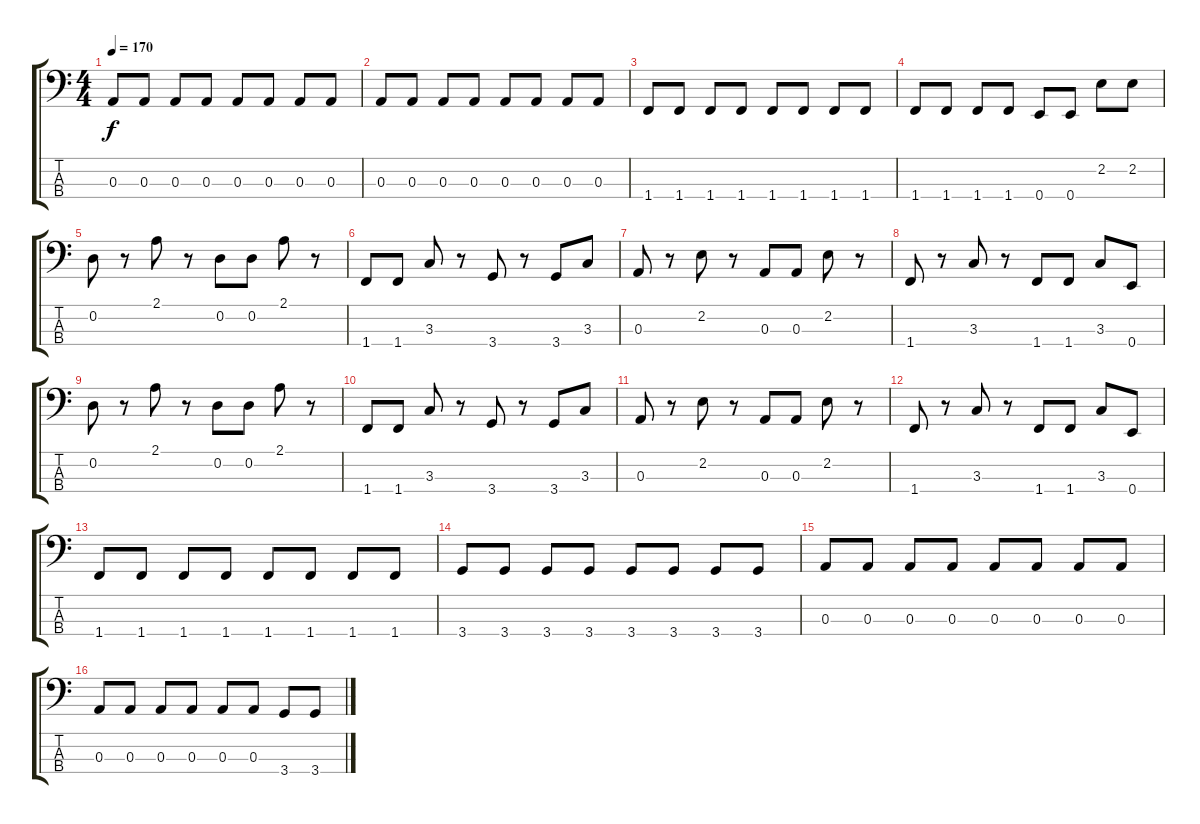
\track "" {instrument electricbassfinger}
\staff {score tabs}
\tuning (G2 D2 A1 E1) {hide}
\ts (4 4)
\tempo 170
\clef f4
\ks c
0.3.8{dy f} 0.3.8 0.3.8 0.3.8 0.3.8 0.3.8 0.3.8 0.3.8 |
0.3.8 0.3.8 0.3.8 0.3.8 0.3.8 0.3.8 0.3.8 0.3.8 |
1.4.8 1.4.8 1.4.8 1.4.8 1.4.8 1.4.8 1.4.8 1.4.8 |
1.4.8 1.4.8 1.4.8 1.4.8 0.4.8 0.4.8 2.2.8 2.2.8 |
0.2.8 r.8 2.1.8 r.8 0.2.8 0.2.8 2.1.8 r.8 |
1.4.8 1.4.8 3.3.8 r.8 3.4.8 r.8 3.4.8 3.3.8 |
0.3.8 r.8 2.2.8 r.8 0.3.8 0.3.8 2.2.8 r.8 |
1.4.8 r.8 3.3.8 r.8 1.4.8 1.4.8 3.3.8 0.4.8 |
0.2.8 r.8 2.1.8 r.8 0.2.8 0.2.8 2.1.8 r.8 |
1.4.8 1.4.8 3.3.8 r.8 3.4.8 r.8 3.4.8 3.3.8 |
0.3.8 r.8 2.2.8 r.8 0.3.8 0.3.8 2.2.8 r.8 |
1.4.8 r.8 3.3.8 r.8 1.4.8 1.4.8 3.3.8 0.4.8 |
1.4.8 1.4.8 1.4.8 1.4.8 1.4.8 1.4.8 1.4.8 1.4.8 |
3.4.8 3.4.8 3.4.8 3.4.8 3.4.8 3.4.8 3.4.8 3.4.8 |
0.3.8 0.3.8 0.3.8 0.3.8 0.3.8 0.3.8 0.3.8 0.3.8 |
0.3.8 0.3.8 0.3.8 0.3.8 0.3.8 0.3.8 3.4.8 3.4.8
